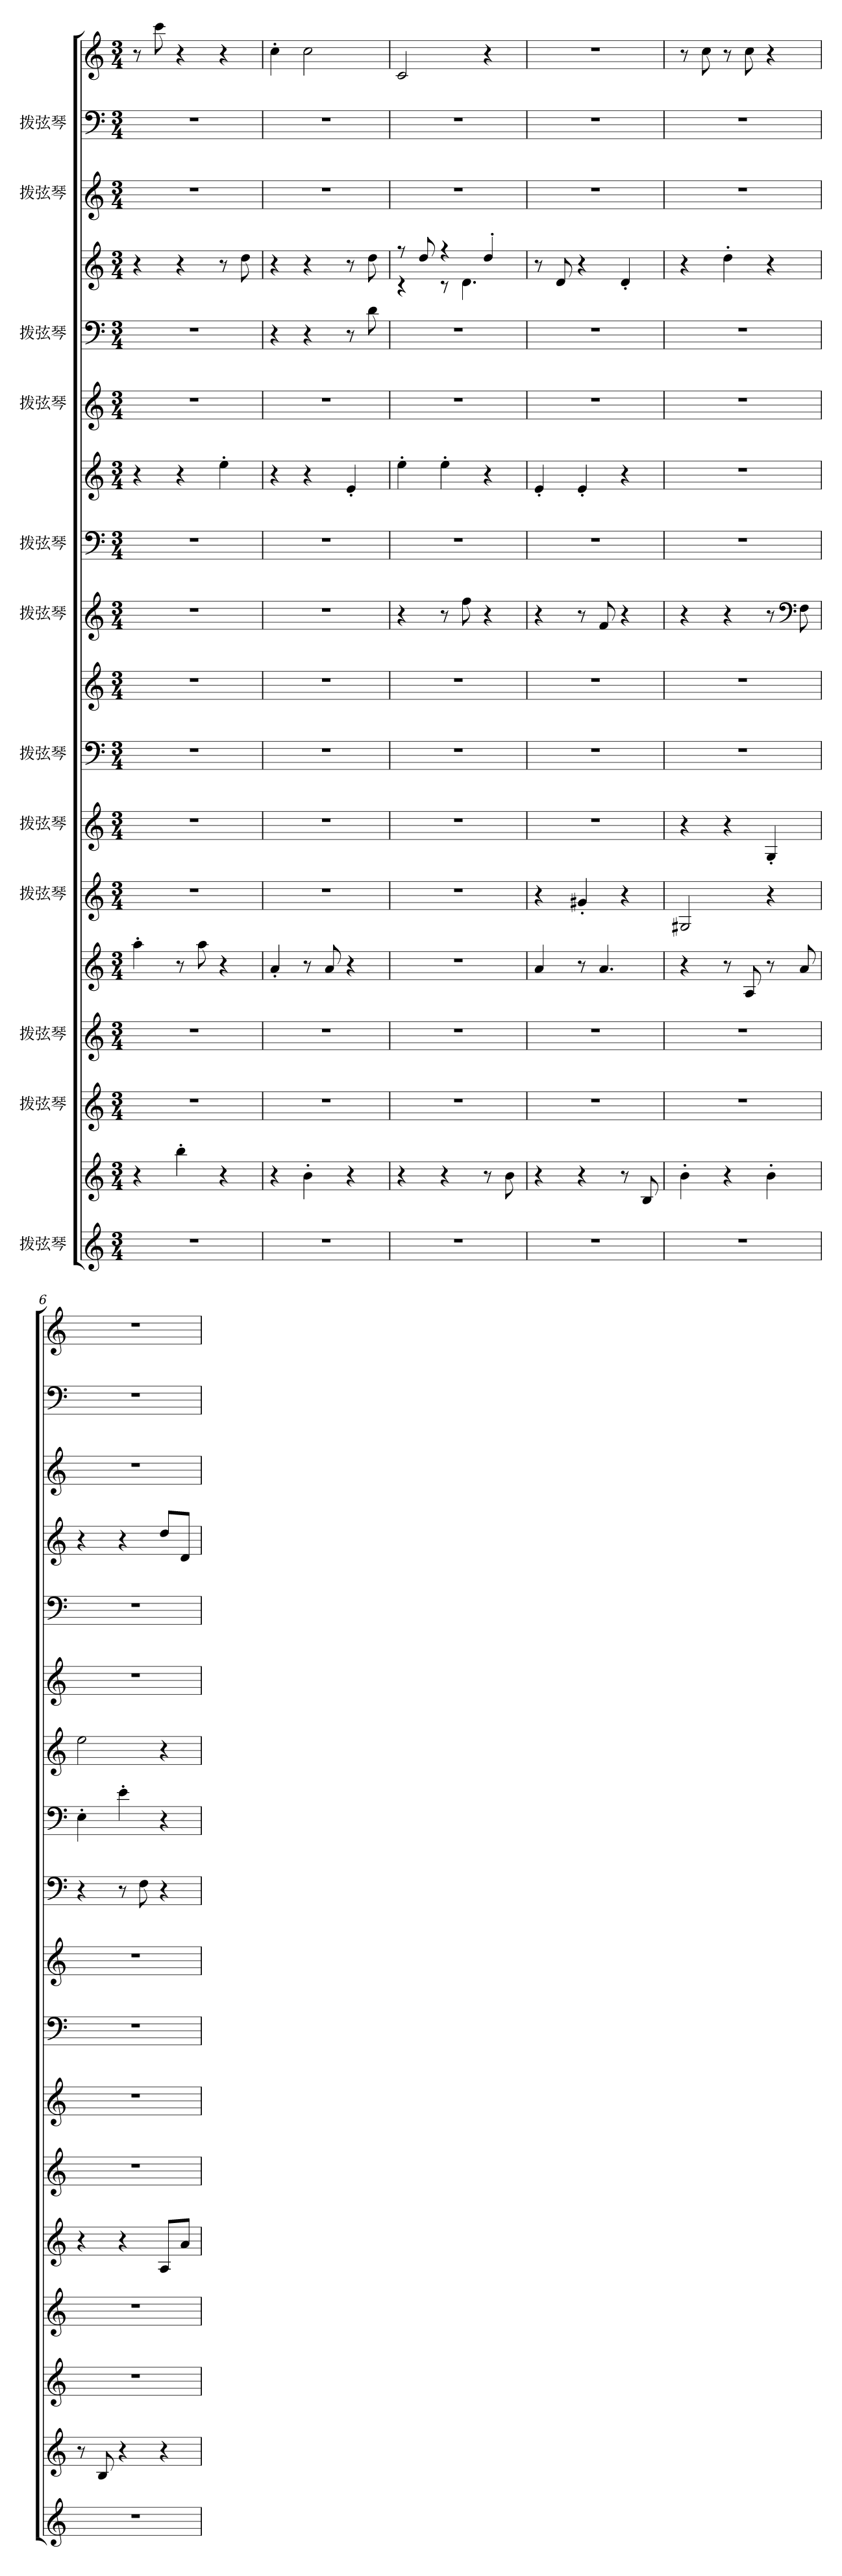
**kern	**kern	**kern	**kern	**kern	**kern	**kern	**kern	**kern	**kern	**kern	**kern	**kern	**kern	**kern	**kern	**kern	**kern
*part12	*part12	*part11	*part10	*part10	*part9	*part8	*part7	*part7	*part6	*part5	*part5	*part4	*part3	*part3	*part2	*part1	*part1
*staff18	*staff17	*staff16	*staff15	*staff14	*staff13	*staff12	*staff11	*staff10	*staff9	*staff8	*staff7	*staff6	*staff5	*staff4	*staff3	*staff2	*staff1
*I"拨弦琴	*	*I"拨弦琴	*I"拨弦琴	*	*I"拨弦琴	*I"拨弦琴	*I"拨弦琴	*	*I"拨弦琴	*I"拨弦琴	*	*I"拨弦琴	*I"拨弦琴	*	*I"拨弦琴	*I"拨弦琴	*
*clefG2	*clefG2	*clefG2	*clefG2	*clefG2	*clefG2	*clefG2	*clefF4	*clefG2	*clefG2	*clefF4	*clefG2	*clefG2	*clefF4	*clefG2	*clefG2	*clefF4	*clefG2
*k[]	*k[]	*k[]	*k[]	*k[]	*k[]	*k[]	*k[]	*k[]	*k[]	*k[]	*k[]	*k[]	*k[]	*k[]	*k[]	*k[]	*k[]
*M3/4	*M3/4	*M3/4	*M3/4	*M3/4	*M3/4	*M3/4	*M3/4	*M3/4	*M3/4	*M3/4	*M3/4	*M3/4	*M3/4	*M3/4	*M3/4	*M3/4	*M3/4
*MM139	*MM139	*MM139	*MM139	*MM139	*MM139	*MM139	*MM139	*MM139	*MM139	*MM139	*MM139	*MM139	*MM139	*MM139	*MM139	*MM139	*MM139
=1	=1	=1	=1	=1	=1	=1	=1	=1	=1	=1	=1	=1	=1	=1	=1	=1	=1
2.r	4r	2.r	2.r	4aa'\	2.r	2.r	2.r	2.r	2.r	2.r	4r	2.r	2.r	4r	2.r	2.r	8r
.	.	.	.	.	.	.	.	.	.	.	.	.	.	.	.	.	8ccc\
.	4bb'\	.	.	8r	.	.	.	.	.	.	4r	.	.	4r	.	.	4r
.	.	.	.	8aa\	.	.	.	.	.	.	.	.	.	.	.	.	.
.	4r	.	.	4r	.	.	.	.	.	.	4ee'\	.	.	8r	.	.	4r
.	.	.	.	.	.	.	.	.	.	.	.	.	.	8dd\	.	.	.
=2	=2	=2	=2	=2	=2	=2	=2	=2	=2	=2	=2	=2	=2	=2	=2	=2	=2
2.r	4r	2.r	2.r	4a'/	2.r	2.r	2.r	2.r	2.r	2.r	4r	2.r	4r	4r	2.r	2.r	4cc'\
.	4b'\	.	.	8r	.	.	.	.	.	.	4r	.	4r	4r	.	.	2cc\
.	.	.	.	8a/	.	.	.	.	.	.	.	.	.	.	.	.	.
.	4r	.	.	4r	.	.	.	.	.	.	4e'/	.	8r	8r	.	.	.
.	.	.	.	.	.	.	.	.	.	.	.	.	8d\	8dd\	.	.	.
=3	=3	=3	=3	=3	=3	=3	=3	=3	=3	=3	=3	=3	=3	=3	=3	=3	=3
*	*	*	*	*	*	*	*	*	*	*	*	*	*	*^	*	*	*
2.r	4r	2.r	2.r	2.r	2.r	2.r	2.r	2.r	4r	2.r	4ee'\	2.r	2.r	8r	4r	2.r	2.r	2c/
.	.	.	.	.	.	.	.	.	.	.	.	.	.	8dd/	.	.	.	.
.	4r	.	.	.	.	.	.	.	8r	.	4ee'\	.	.	4r	8r	.	.	.
.	.	.	.	.	.	.	.	.	8ff\	.	.	.	.	.	4.d\	.	.	.
.	8r	.	.	.	.	.	.	.	4r	.	4r	.	.	4dd'/	.	.	.	4r
.	8b\	.	.	.	.	.	.	.	.	.	.	.	.	.	.	.	.	.
*	*	*	*	*	*	*	*	*	*	*	*	*	*	*v	*v	*	*	*
=4	=4	=4	=4	=4	=4	=4	=4	=4	=4	=4	=4	=4	=4	=4	=4	=4	=4
2.r	4r	2.r	2.r	4a/	4r	2.r	2.r	2.r	4r	2.r	4e'/	2.r	2.r	8r	2.r	2.r	2.r
.	.	.	.	.	.	.	.	.	.	.	.	.	.	8d/	.	.	.
.	4r	.	.	8r	4g#X'/	.	.	.	8r	.	4e'/	.	.	4r	.	.	.
.	.	.	.	4.a/	.	.	.	.	8f/	.	.	.	.	.	.	.	.
.	8r	.	.	.	4r	.	.	.	4r	.	4r	.	.	4d'/	.	.	.
.	8B/	.	.	.	.	.	.	.	.	.	.	.	.	.	.	.	.
=5	=5	=5	=5	=5	=5	=5	=5	=5	=5	=5	=5	=5	=5	=5	=5	=5	=5
2.r	4b'\	2.r	2.r	4r	2G#X/	4r	2.r	2.r	4r	2.r	2.r	2.r	2.r	4r	2.r	2.r	8r
.	.	.	.	.	.	.	.	.	.	.	.	.	.	.	.	.	8cc\
.	4r	.	.	8r	.	4r	.	.	4r	.	.	.	.	4dd'\	.	.	8r
.	.	.	.	8A/	.	.	.	.	.	.	.	.	.	.	.	.	8cc\
.	4b'\	.	.	8r	4r	4G'/	.	.	8r	.	.	.	.	4r	.	.	4r
*	*	*	*	*	*	*	*	*	*clefF4	*	*	*	*	*	*	*	*
.	.	.	.	8a/	.	.	.	.	8F\	.	.	.	.	.	.	.	.
!!LO:PB:g=z
=6	=6	=6	=6	=6	=6	=6	=6	=6	=6	=6	=6	=6	=6	=6	=6	=6	=6
2.r	8r	2.r	2.r	4r	2.r	2.r	2.r	2.r	4r	4E'\	2ee\	2.r	2.r	4r	2.r	2.r	2.r
.	8B/	.	.	.	.	.	.	.	.	.	.	.	.	.	.	.	.
.	4r	.	.	4r	.	.	.	.	8r	4e'\	.	.	.	4r	.	.	.
.	.	.	.	.	.	.	.	.	8F\	.	.	.	.	.	.	.	.
.	4r	.	.	8A/L	.	.	.	.	4r	4r	4r	.	.	8dd/L	.	.	.
.	.	.	.	8a/J	.	.	.	.	.	.	.	.	.	8d/J	.	.	.
=	=	=	=	=	=	=	=	=	=	=	=	=	=	=	=	=	=
*-	*-	*-	*-	*-	*-	*-	*-	*-	*-	*-	*-	*-	*-	*-	*-	*-	*-
